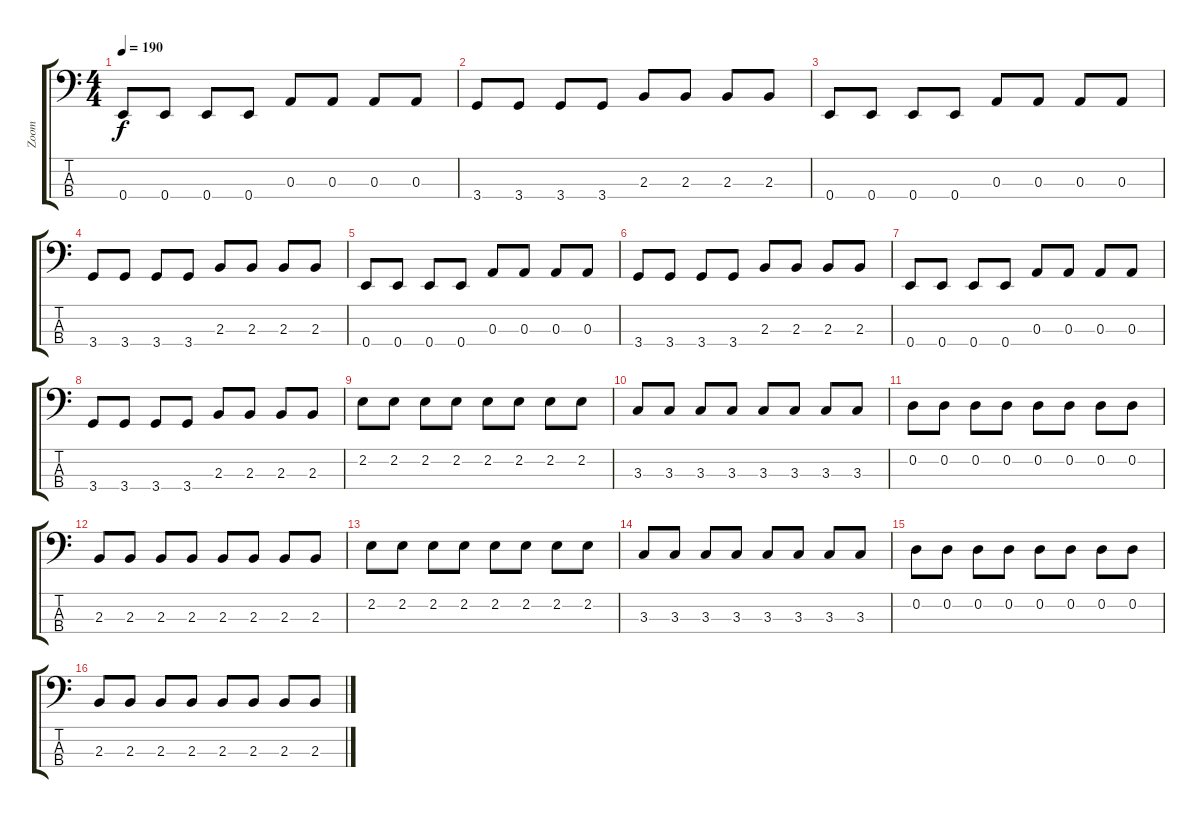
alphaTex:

\track ("Zoom" "Zoom") {instrument electricbassfinger}
\staff {score tabs}
\tuning (G2 D2 A1 E1) {hide}
\ts (4 4)
\tempo 190
\clef f4
\ks c
0.4.8{dy f} 0.4.8 0.4.8 0.4.8 0.3.8 0.3.8 0.3.8 0.3.8 |
3.4.8 3.4.8 3.4.8 3.4.8 2.3.8 2.3.8 2.3.8 2.3.8 |
0.4.8 0.4.8 0.4.8 0.4.8 0.3.8 0.3.8 0.3.8 0.3.8 |
3.4.8 3.4.8 3.4.8 3.4.8 2.3.8 2.3.8 2.3.8 2.3.8 |
0.4.8 0.4.8 0.4.8 0.4.8 0.3.8 0.3.8 0.3.8 0.3.8 |
3.4.8 3.4.8 3.4.8 3.4.8 2.3.8 2.3.8 2.3.8 2.3.8 |
0.4.8 0.4.8 0.4.8 0.4.8 0.3.8 0.3.8 0.3.8 0.3.8 |
3.4.8 3.4.8 3.4.8 3.4.8 2.3.8 2.3.8 2.3.8 2.3.8 |
2.2.8 2.2.8 2.2.8 2.2.8 2.2.8 2.2.8 2.2.8 2.2.8 |
3.3.8 3.3.8 3.3.8 3.3.8 3.3.8 3.3.8 3.3.8 3.3.8 |
0.2.8 0.2.8 0.2.8 0.2.8 0.2.8 0.2.8 0.2.8 0.2.8 |
2.3.8 2.3.8 2.3.8 2.3.8 2.3.8 2.3.8 2.3.8 2.3.8 |
2.2.8 2.2.8 2.2.8 2.2.8 2.2.8 2.2.8 2.2.8 2.2.8 |
3.3.8 3.3.8 3.3.8 3.3.8 3.3.8 3.3.8 3.3.8 3.3.8 |
0.2.8 0.2.8 0.2.8 0.2.8 0.2.8 0.2.8 0.2.8 0.2.8 |
2.3.8 2.3.8 2.3.8 2.3.8 2.3.8 2.3.8 2.3.8 2.3.8
